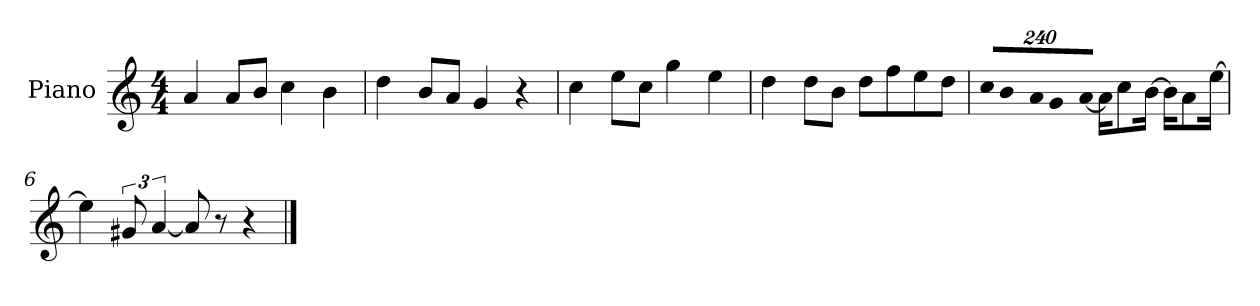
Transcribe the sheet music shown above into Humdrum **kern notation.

**kern
*part1
*staff1
*I"Piano
*I'P-no
*clefG2
*k[]
*M4/4
*MM90
=1
4a/
8a/L
8b/J
4cc\
4b\
=2
4dd\
8b/L
8a/J
4g/
4r
=3
4cc\
8ee\L
8cc\J
4gg\
4ee\
=4
4dd\
8dd\L
8b\J
8dd\L
8ff\
8ee\
8dd\J
=5
*Xbrackettup
!LO:N:vis=16
1920%137cc/KL
!LO:N:vis=8
960%137b/
!LO:N:vis=16
1920%137a/K
!LO:N:vis=8
960%137g/
!LO:N:vis=16
[1920%137a/Jk
16a\KL]
8cc\
[16b\Jk
16b\KL]
8a\
[16ee\Jk
!!LO:LB:g=z
=6
4ee\]
*brackettup
12g#X/
[6a/
8a/]
8r
4r
==
*-
